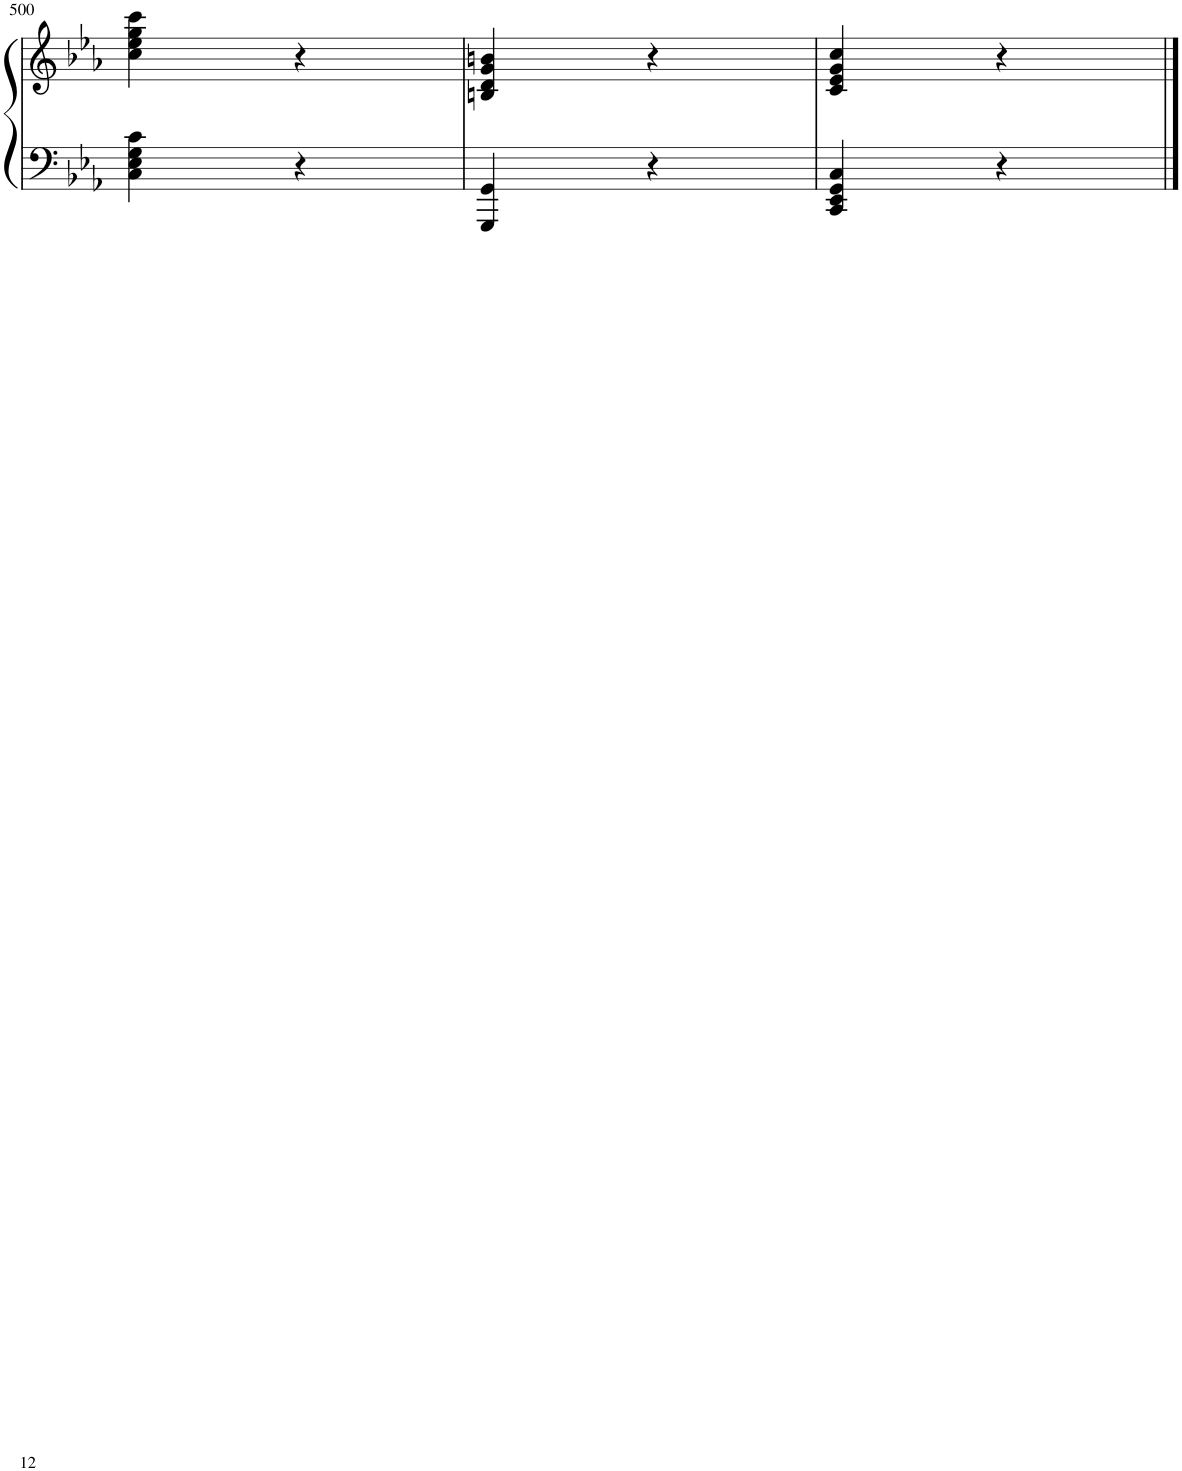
**kern	**kern
*part1	*part1
*staff2	*staff1
*I"Piano	*
*I'Pno.	*
!!LO:PB:g=z
*clefF4	*clefG2
*k[b-e-a-]	*k[b-e-a-]
*M2/4	*M2/4
=500	=500
4C\ 4E-\ 4G\ 4c\	4cc\ 4ee-\ 4gg\ 4ccc\
4r	4r
=501	=501
4GGG/ 4GG/	4Bn/ 4d/ 4g/ 4bn/
4r	4r
=502	=502
4CC/ 4EE-/ 4GG/ 4C/	4c/ 4e-/ 4g/ 4cc/
4r	4r
==	==
*-	*-
